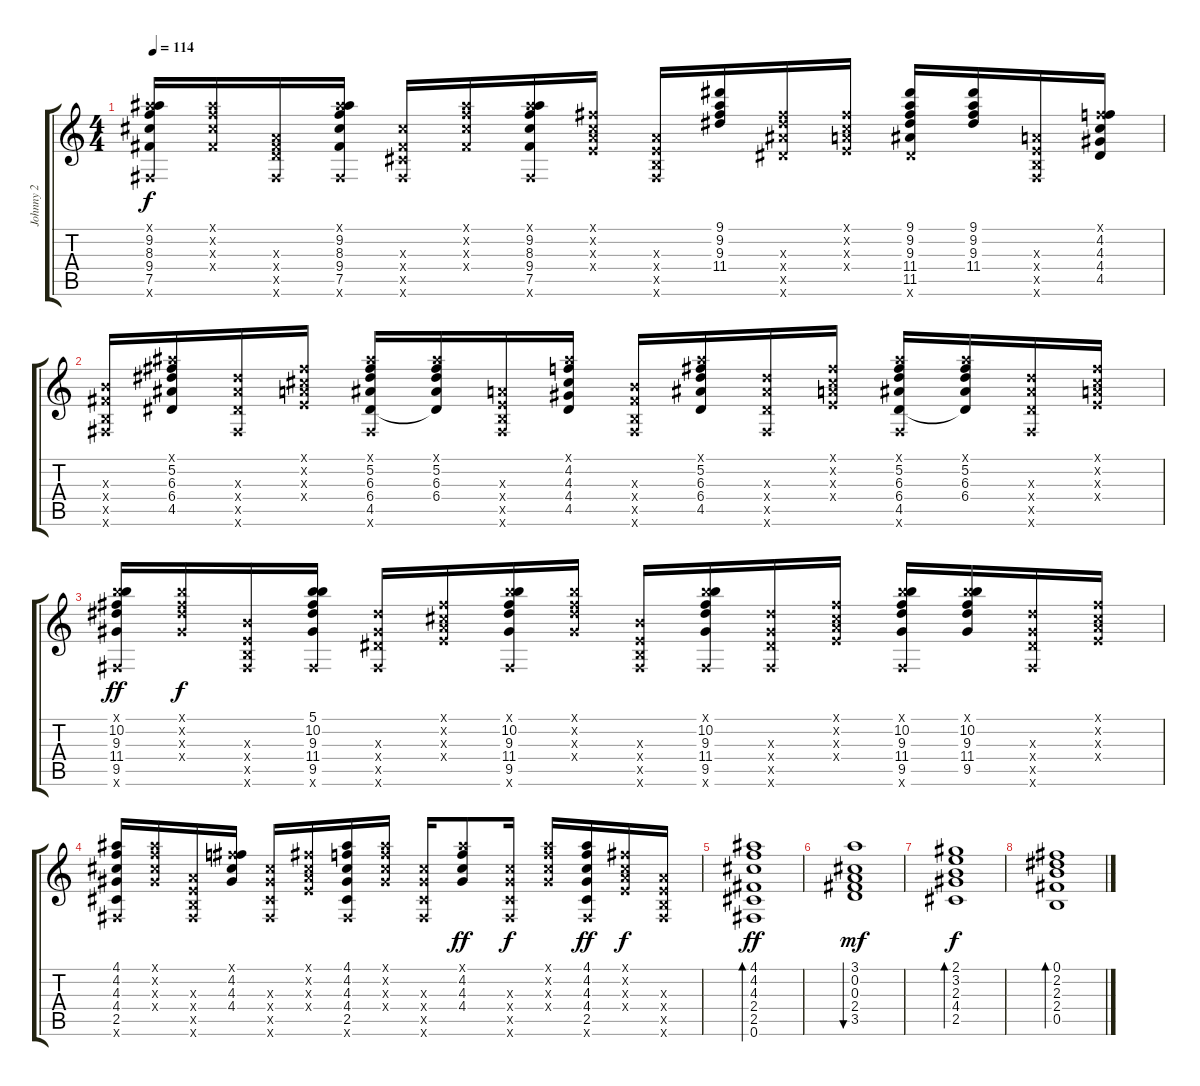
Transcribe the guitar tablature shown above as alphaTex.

\track ("Johnny 2" "Johnny 2") {instrument electricguitarclean}
\staff {score tabs}
\tuning (Gb4 Db4 A3 E3 B2 Gb2) {hide}
\ts (4 4)
\tempo 114
\clef g2
\ks c
(4.1{x} 9.2 8.3 9.4 7.5 0.6{x}).16{dy f volume 11 balance 8} (4.1{x} 4.2{x} 4.3{x} 2.4{x}).16 (0.3{x} 2.4{x} 3.5{x} 0.6{x}).16 (4.1{x} 9.2 8.3 9.4 7.5 0.6{x}).16 (4.3{x} 2.4{x} 2.5{x} 0.6{x}).16 (4.1{x} 4.2{x} 4.3{x} 2.4{x}).16 (4.1{x} 9.2 8.3 9.4 7.5 0.6{x}).16 (0.1{x} 0.2{x} 0.3{x} 0.4{x}).16 (0.3{x} 0.4{x} 0.5{x} 0.6{x}).16 (9.1 9.2 9.3 11.4).16 (9.3{x} 11.4{x} 11.5{x} 9.6{x}).16 (0.1{x} 0.2{x} 0.3{x} 0.4{x}).16 (9.1 9.2 9.3 11.4 11.5 9.6{x}).16 (9.1 9.2 9.3 11.4).16 (0.3{x} 0.4{x} 0.5{x} 0.6{x}).16 (0.1{x} 4.2 4.3 4.4 4.5).16 |
(2.3{x} 2.4{x} 0.5{x} 0.6{x}).16 (4.1{x} 5.2 6.3 6.4 4.5).16 (6.3{x} 6.4{x} 4.5{x} 0.6{x}).16 (0.1{x} 0.2{x} 0.3{x} 0.4{x}).16 (4.1{x} 5.2 6.3 6.4 4.5 0.6{x}).16 (4.1{x} 5.2 6.3 6.4 4.5{t}).16 (0.3{x} 0.4{x} 0.5{x} 0.6{x}).16 (4.1{x} 4.2 4.3 4.4 4.5).16 (2.3{x} 2.4{x} 0.5{x} 0.6{x}).16 (4.1{x} 5.2 6.3 6.4 4.5).16 (6.3{x} 6.4{x} 4.5{x} 0.6{x}).16 (0.1{x} 0.2{x} 0.3{x} 0.4{x}).16 (4.1{x} 5.2 6.3 6.4 4.5 0.6{x}).16 (4.1{x} 5.2 6.3 6.4 4.5{t}).16 (6.3{x} 6.4{x} 4.5{x} 0.6{x}).16 (0.1{x} 0.2{x} 0.3{x} 0.4{x}).16 |
(5.1{x} 10.2 9.3 11.4 9.5 0.6{x}).16{dy ff} (5.1{x} 5.2{x} 6.3{x} 4.4{x}).16{dy f} (2.3{x} 0.4{x} 0.5{x} 0.6{x}).16 (5.1 10.2 9.3 11.4 9.5 0.6{x}).16 (6.3{x} 4.4{x} 4.5{x} 0.6{x}).16 (0.1{x} 0.2{x} 0.3{x} 0.4{x}).16 (5.1{x} 10.2 9.3 11.4 9.5 0.6{x}).16 (5.1{x} 5.2{x} 6.3{x} 4.4{x}).16 (2.3{x} 0.4{x} 0.5{x} 0.6{x}).16 (5.1{x} 10.2 9.3 11.4 9.5 0.6{x}).16 (6.3{x} 4.4{x} 4.5{x} 0.6{x}).16 (0.1{x} 0.2{x} 0.3{x} 0.4{x}).16 (5.1{x} 10.2 9.3 11.4 9.5 0.6{x}).16 (5.1{x} 10.2 9.3 11.4 9.5).16 (6.3{x} 4.4{x} 4.5{x} 0.6{x}).16 (0.1{x} 0.2{x} 0.3{x} 0.4{x}).16 |
(4.1 4.2 4.3 4.4 2.5 0.6{x}).16 (4.1{x} 4.2{x} 4.3{x} 4.4{x}).16 (0.3{x} 0.4{x} 0.5{x} 0.6{x}).16 (0.1{x} 4.2 4.3 4.4).16 (4.3{x} 4.4{x} 2.5{x} 0.6{x}).16 (0.1{x} 0.2{x} 0.3{x} 0.4{x}).16 (4.1 4.2 4.3 4.4 2.5 0.6{x}).16 (4.1{x} 4.2{x} 4.3{x} 4.4{x}).16 (4.3{x} 4.4{x} 2.5{x} 0.6{x}).16 (4.1{x} 4.2 4.3 4.4).8{dy ff} (4.3{x} 4.4{x} 2.5{x} 0.6{x}).16{dy f} (4.1{x} 4.2{x} 4.3{x} 4.4{x}).16 (4.1 4.2 4.3 4.4 2.5 0.6{x}).16{dy ff} (0.1{x} 0.2{x} 0.3{x} 0.4{x}).16{dy f} (0.3{x} 0.4{x} 0.5{x} 0.6{x}).16 |
(4.1 4.2 4.3 2.4 2.5 0.6).1{bd 240 dy ff volume 9} |
(3.1 0.2 0.3 2.4 3.5).1{bu 240 dy mf balance 8} |
(2.1 3.2 2.3 4.4 2.5).1{bd 240 dy f} |
(0.1 2.2 2.3 2.4 0.5).1{bd 240}
